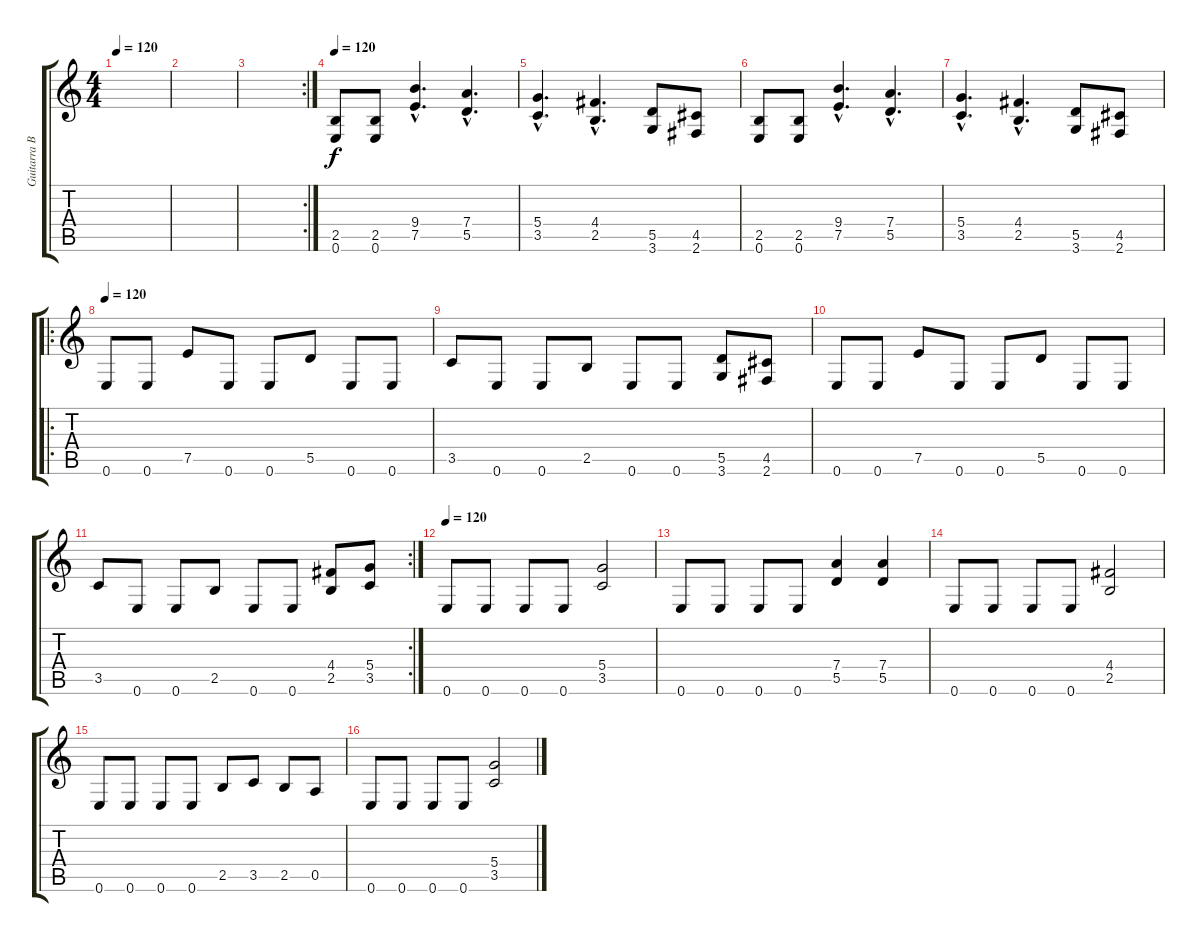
\track ("Guitarra Base" "Guitarra B") {instrument distortionguitar}
\staff {score tabs}
\tuning (E4 B3 G3 D3 A2 E2) {hide}
\ts (4 4)
\tempo 120
\clef g2
\ks c
|
|
\rc 2
|
\tempo 120
(2.5 0.6).8 (2.5 0.6).8 (9.4{hac} 7.5{hac}).4{d} (7.4{hac} 5.5{hac}).4{d} |
(5.4{hac} 3.5{hac}).4{d} (4.4{hac} 2.5{hac}).4{d} (5.5 3.6).8 (4.5 2.6).8 |
(2.5 0.6).8 (2.5 0.6).8 (9.4{hac} 7.5{hac}).4{d} (7.4{hac} 5.5{hac}).4{d} |
(5.4{hac} 3.5{hac}).4{d} (4.4{hac} 2.5{hac}).4{d} (5.5 3.6).8 (4.5 2.6).8 |
\ro
\tempo 120
0.6.8 0.6.8 7.5.8 0.6.8 0.6.8 5.5.8 0.6.8 0.6.8 |
3.5.8 0.6.8 0.6.8 2.5.8 0.6.8 0.6.8 (5.5 3.6).8 (4.5 2.6).8 |
0.6.8 0.6.8 7.5.8 0.6.8 0.6.8 5.5.8 0.6.8 0.6.8 |
\rc 2
3.5.8 0.6.8 0.6.8 2.5.8 0.6.8 0.6.8 (4.4 2.5).8 (5.4 3.5).8 |
\tempo 120
0.6.8 0.6.8 0.6.8 0.6.8 (5.4 3.5).2 |
0.6.8 0.6.8 0.6.8 0.6.8 (7.4 5.5).4 (7.4 5.5).4 |
0.6.8 0.6.8 0.6.8 0.6.8 (4.4 2.5).2 |
0.6.8 0.6.8 0.6.8 0.6.8 2.5.8 3.5.8 2.5.8 0.5.8 |
0.6.8 0.6.8 0.6.8 0.6.8 (5.4 3.5).2
